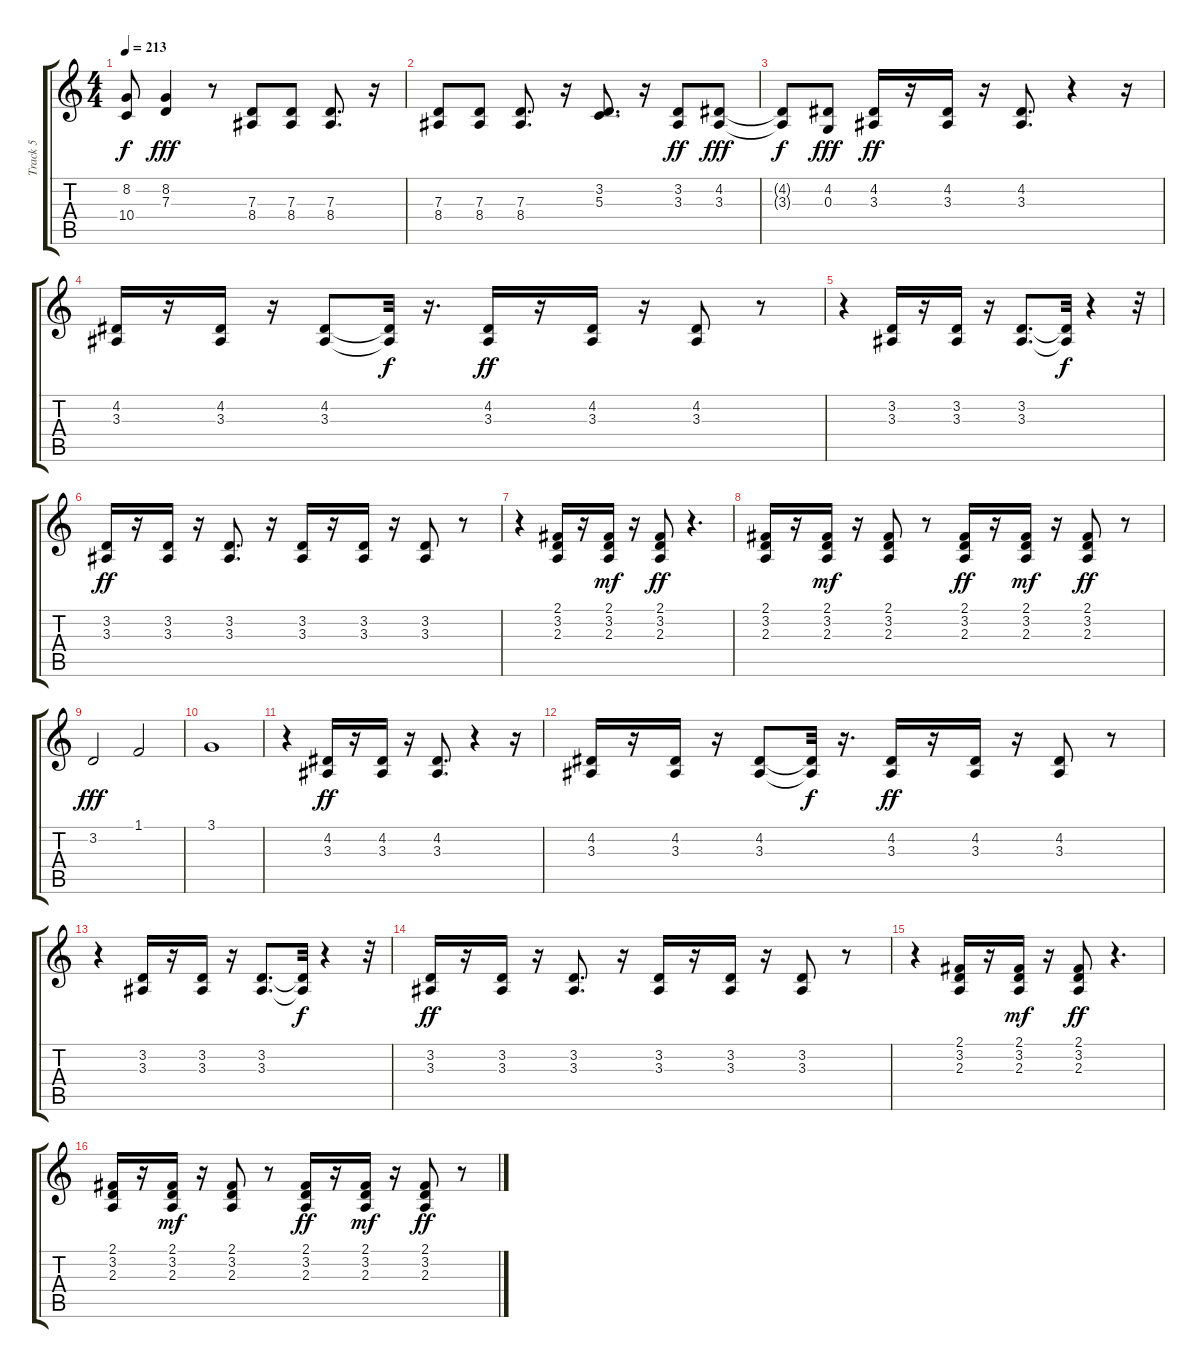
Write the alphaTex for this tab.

\track ("Track 5" "Track 5") {instrument choiraahs}
\staff {score tabs}
\tuning (E4 B3 G3 D3 A2 E2) {hide}
\ts (4 4)
\tempo 213
\clef g2
\ks c
(8.2{t} 10.4{t}).8{dy f} (8.2 7.3).4{dy fff} r.8 (7.3 8.4).8 (7.3 8.4).8 (7.3 8.4).8{d} r.16 |
(7.3 8.4).8 (7.3 8.4).8 (7.3 8.4).8{d} r.16 (3.2 5.3).8{d} r.16 (3.2 3.3).8{dy ff} (4.2 3.3).8{dy fff} |
(4.2{t} 3.3{t}).8{dy f} (4.2 0.3).8{dy fff} (4.2 3.3).16{dy ff} r.16 (4.2 3.3).16 r.16 (4.2 3.3).8{d} r.4 r.16 |
(4.2 3.3).16 r.16 (4.2 3.3).16 r.16 (4.2 3.3).8 (4.2{t} 3.3{t}).32{dy f} r.16{d} (4.2 3.3).16{dy ff} r.16 (4.2 3.3).16 r.16 (4.2 3.3).8 r.8 |
r.4 (3.2 3.3).16 r.16 (3.2 3.3).16 r.16 (3.2 3.3).8{d} (3.2{t} 3.3{t}).32{dy f} r.4 r.32 |
(3.2 3.3).16{dy ff} r.16 (3.2 3.3).16 r.16 (3.2 3.3).8{d} r.16 (3.2 3.3).16 r.16 (3.2 3.3).16 r.16 (3.2 3.3).8 r.8 |
r.4 (2.1 3.2 2.3).16 r.16 (2.1 3.2 2.3).16{dy mf} r.16 (2.1 3.2 2.3).8{dy ff} r.4{d} |
(2.1 3.2 2.3).16 r.16 (2.1 3.2 2.3).16{dy mf} r.16 (2.1 3.2 2.3).8 r.8 (2.1 3.2 2.3).16{dy ff} r.16 (2.1 3.2 2.3).16{dy mf} r.16 (2.1 3.2 2.3).8{dy ff} r.8 |
3.2.2{dy fff} 1.1.2 |
3.1.1 |
r.4 (4.2 3.3).16{dy ff} r.16 (4.2 3.3).16 r.16 (4.2 3.3).8{d} r.4 r.16 |
(4.2 3.3).16 r.16 (4.2 3.3).16 r.16 (4.2 3.3).8 (4.2{t} 3.3{t}).32{dy f} r.16{d} (4.2 3.3).16{dy ff} r.16 (4.2 3.3).16 r.16 (4.2 3.3).8 r.8 |
r.4 (3.2 3.3).16 r.16 (3.2 3.3).16 r.16 (3.2 3.3).8{d} (3.2{t} 3.3{t}).32{dy f} r.4 r.32 |
(3.2 3.3).16{dy ff} r.16 (3.2 3.3).16 r.16 (3.2 3.3).8{d} r.16 (3.2 3.3).16 r.16 (3.2 3.3).16 r.16 (3.2 3.3).8 r.8 |
r.4 (2.1 3.2 2.3).16 r.16 (2.1 3.2 2.3).16{dy mf} r.16 (2.1 3.2 2.3).8{dy ff} r.4{d} |
(2.1 3.2 2.3).16 r.16 (2.1 3.2 2.3).16{dy mf} r.16 (2.1 3.2 2.3).8 r.8 (2.1 3.2 2.3).16{dy ff} r.16 (2.1 3.2 2.3).16{dy mf} r.16 (2.1 3.2 2.3).8{dy ff} r.8
